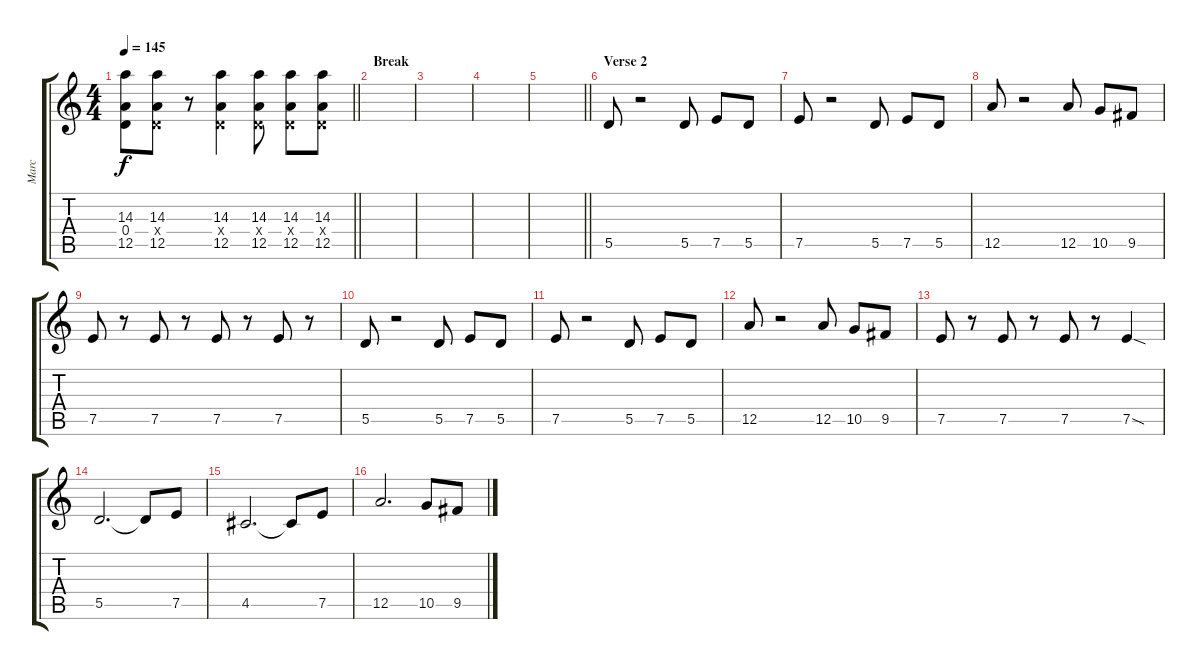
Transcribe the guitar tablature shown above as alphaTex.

\track ("Marc" "Marc") {instrument distortionguitar}
\staff {score tabs}
\tuning (E4 B3 G3 D3 A2 D2) {hide}
\ts (4 4)
\tempo 145
\clef g2
\barLineRight lightlight
\ks c
(14.3{t} 0.4{t} 12.5{t}).8{dy f} (14.3 0.4{x} 12.5).8 r.8 (14.3 0.4{x} 12.5).4 (14.3 0.4{x} 12.5).8 (14.3 0.4{x} 12.5).8 (14.3 0.4{x} 12.5).8 |
\section ("" "Break")
|
|
|
\barLineRight lightlight
|
\section ("" "Verse 2")
5.5.8 r.2 5.5.8 7.5.8 5.5.8 |
7.5.8 r.2 5.5.8 7.5.8 5.5.8 |
12.5.8 r.2 12.5.8 10.5.8 9.5.8 |
7.5.8 r.8 7.5.8 r.8 7.5.8 r.8 7.5.8 r.8 |
5.5.8 r.2 5.5.8 7.5.8 5.5.8 |
7.5.8 r.2 5.5.8 7.5.8 5.5.8 |
12.5.8 r.2 12.5.8 10.5.8 9.5.8 |
7.5.8 r.8 7.5.8 r.8 7.5.8 r.8 7.5{sod}.4 |
5.5.2{d} 5.5{t}.8 7.5.8 |
4.5.2{d} 4.5{t}.8 7.5.8 |
12.5.2{d} 10.5.8 9.5.8
